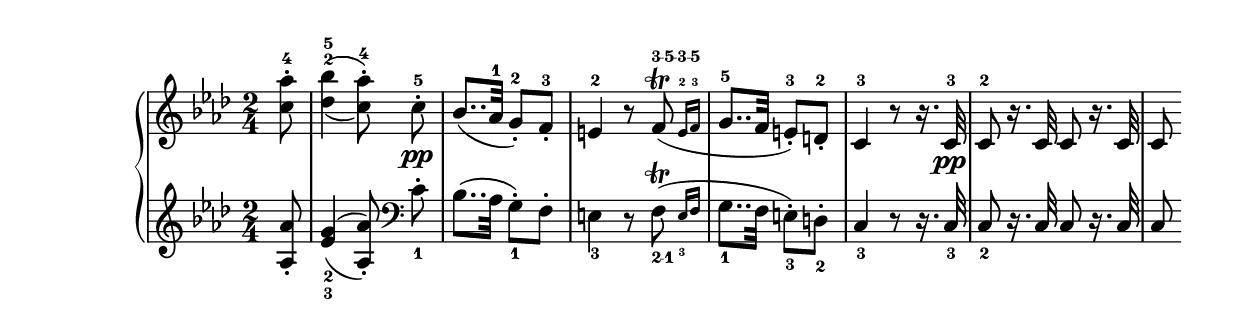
\version "2.11.34"
\include "english.ly"

% NR 1.7 Editorial annotations

% Beethoven, Op. 31, No. 3
% Piano sonata 18, Movt II, Scherzo
% Measures 9 - 14

\layout { }

\new PianoStaff <<

   % RH Staff
   \new Staff {
      \clef treble
      \key af \major
      \time 2/4
      \set Staff.fingeringOrientations = #'(up up)
      \set Score.currentBarNumber = #9
      \partial 8
      <af''-4 c''>8 \staccato
      |
      \set doubleSlurs = ##t
      <bf''-5 df''-2>4 (
      <af''-4 c''>8 \staccato )
      \noBeam
      c''8-5 \staccato \pp
      |
      \set doubleSlurs = ##f
      bf'8.. (
      af'32-1
      g'8-2 ) \staccato
      f'8-3 \staccato
      |
      e'4-2
      r8
      \once \override Script #'script-priority = #-100
      \afterGrace
         f'8 ( \trill ^ \markup { \finger "3-5-3-5" }
         { e'16-2 [ f'16-3 ] }
      |
      g'8..-5
      f'32
      e'8-3 ) \staccato
      d'8-2 \staccato
      |
      c'4-3
      r8
      r16.
      c'32-3 \pp
      |
      c'8-2
      r16.
      c'32
      c'8
      r16.
      c'32
      |
      c'8
   }
   
   % LH Staff
   \new Staff {
      \key af \major
      \clef treble
      \override Fingering #'direction = #down
      \set Staff.fingeringOrientations = #'(down down)
      \partial 8
      <af' af>8 \staccato
      \set doubleSlurs = ##t
      <g'-2 ef'-3>4 (
      <af' af>8 ) \staccato
      \noBeam
      \clef bass
      c'8-1 \staccato
      |
      \set doubleSlurs = ##f
      bf8.. (
      af32
      g8-1 ) \staccato
      f8 \staccato
      |
      e4-3
      r8
      \afterGrace
         f8 ( \trill _ \markup { \finger "2-1" }
         { e16-3 [ f16 ] }
      |
      g8..-1
      f32
      e8-3 ) \staccato
      d8-2 \staccato
      |
      c4-3
      r8
      r16.
      c32-3
      |
      c8-2
      r16.
      c32
      c8
      r16.
      c32
      |
      c8
   }

>>
